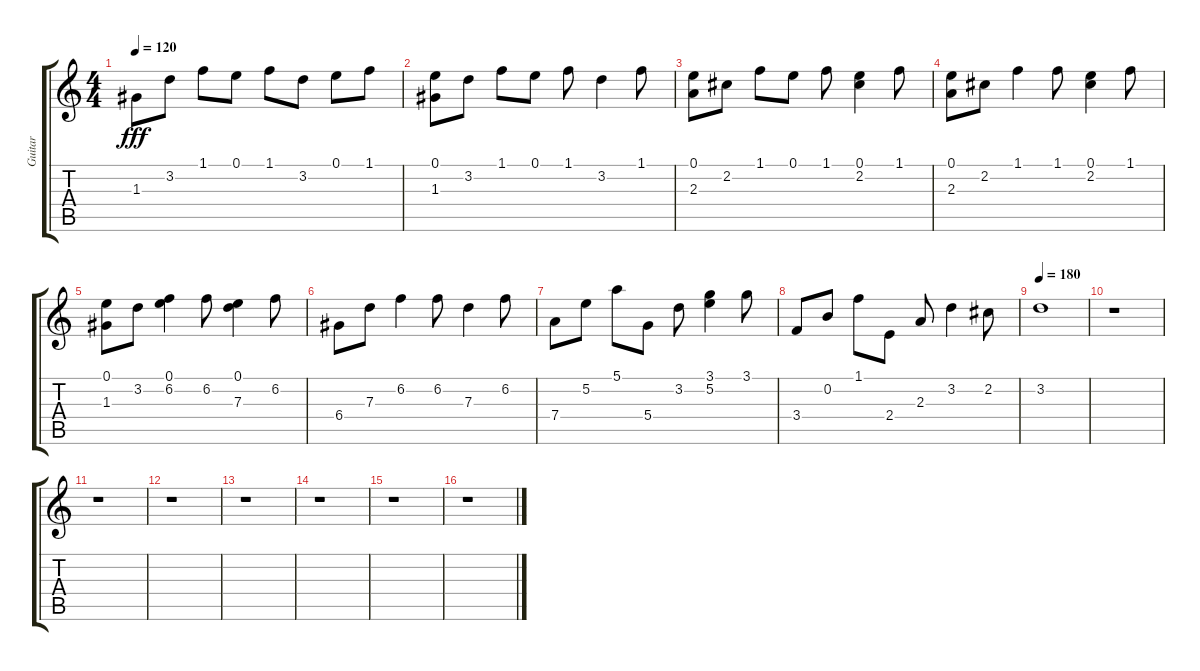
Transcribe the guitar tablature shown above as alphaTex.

\track ("Guitar" "Guitar") {instrument acousticguitarnylon}
\staff {score tabs}
\tuning (E4 B3 G3 D3 A2 E2) {hide}
\ts (4 4)
\tempo 120
\clef g2
\ks c
1.3.8{dy fff} 3.2.8 1.1.8 0.1.8 1.1.8 3.2.8 0.1.8 1.1.8 |
(0.1 1.3).8 3.2.8 1.1.8 0.1.8 1.1.8 3.2.4 1.1.8 |
(0.1 2.3).8 2.2.8 1.1.8 0.1.8 1.1.8 (0.1 2.2).4 1.1.8 |
(0.1 2.3).8 2.2.8 1.1.4 1.1.8 (0.1 2.2).4 1.1.8 |
(0.1 1.3).8 3.2.8 (0.1 6.2).4 6.2.8 (0.1 7.3).4 6.2.8 |
6.4.8 7.3.8 6.2.4 6.2.8 7.3.4 6.2.8 |
7.4.8 5.2.8 5.1.8 5.4.8 3.2.8 (3.1 5.2).4 3.1.8 |
3.4.8 0.2.8 1.1.8 2.4.8 2.3.8 3.2.4 2.2.8 |
\tempo 180
3.2.1 |
r.1 |
r.1 |
r.1 |
r.1 |
r.1 |
r.1 |
r.1
